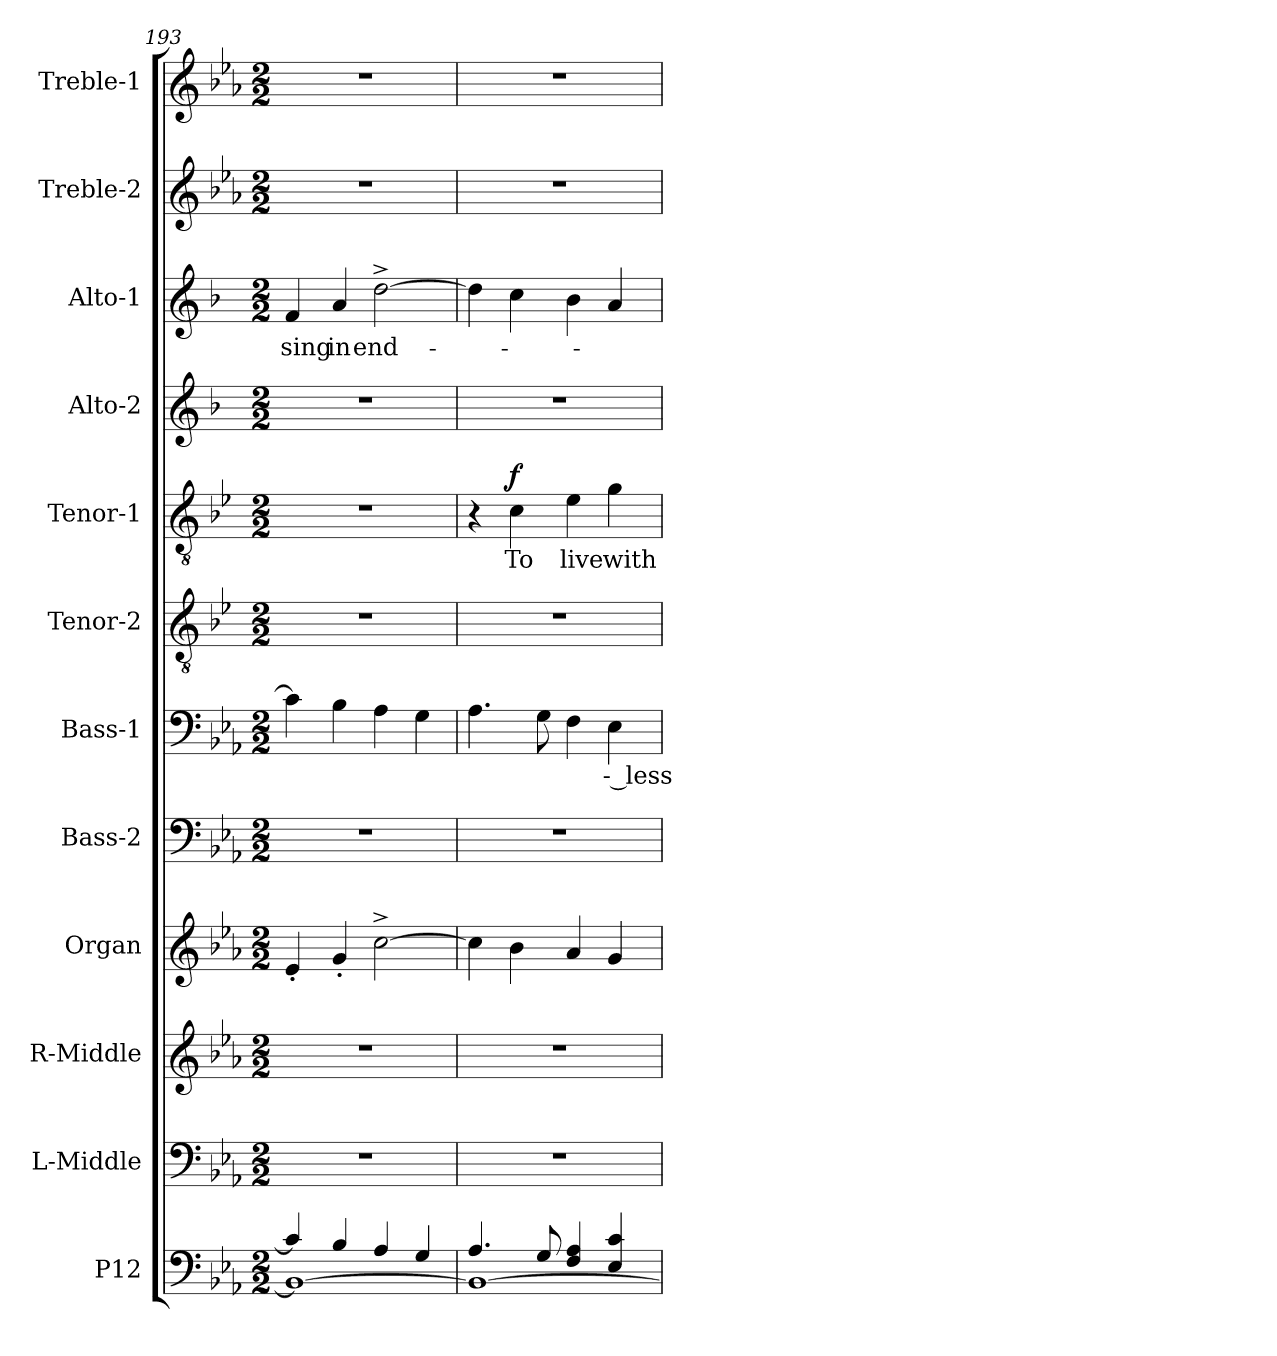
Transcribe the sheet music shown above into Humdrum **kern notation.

**kern	**kern	**kern	**kern	**kern	**kern	**text	**kern	**kern	**text	**dynam	**kern	**kern	**text	**kern	**kern
*part12	*part11	*part10	*part9	*part8	*part7	*part7	*part6	*part5	*part5	*part5	*part4	*part3	*part3	*part2	*part1
*staff12	*staff11	*staff10	*staff9	*staff8	*staff7	*staff7	*staff6	*staff5	*staff5	*staff5	*staff4	*staff3	*staff3	*staff2	*staff1
*I"P12	*I"L-Middle	*I"R-Middle	*I"Organ	*I"Bass-2	*I"Bass-1	*	*I"Tenor-2	*I"Tenor-1	*	*	*I"Alto-2	*I"Alto-1	*	*I"Treble-2	*I"Treble-1
*	*I'L-M	*	*	*I'B2:	*I'B:	*	*I'T2:	*I'T:	*	*	*I'A2:	*I'A:	*	*	*
!!LO:LB:g=z
*clefF4	*clefF4	*clefG2	*clefG2	*clefF4	*clefF4	*	*clefGv2	*clefGv2	*	*	*clefG2	*clefG2	*	*clefG2	*clefG2
*	*	*	*	*	*	*	*ITrd4c7	*ITrd4c7	*	*	*ITrd1c2	*ITrd1c2	*	*ITrd-7c-12	*ITrd-7c-12
*k[b-e-a-]	*k[b-e-a-]	*k[b-e-a-]	*k[b-e-a-]	*k[b-e-a-]	*k[b-e-a-]	*	*k[b-e-a-]	*k[b-e-a-]	*	*	*k[b-e-a-]	*k[b-e-a-]	*	*k[b-e-a-]	*k[b-e-a-]
*E-:	*E-:	*E-:	*E-:	*E-:	*E-:	*	*E-:	*E-:	*	*	*E-:	*E-:	*	*E-:	*E-:
*M2/2	*M2/2	*M2/2	*M2/2	*M2/2	*M2/2	*	*M2/2	*M2/2	*	*	*M2/2	*M2/2	*	*M2/2	*M2/2
=193	=193	=193	=193	=193	=193	=193	=193	=193	=193	=193	=193	=193	=193	=193	=193
*^	*	*	*	*	*	*	*	*	*	*	*	*	*	*	*
!	!	!	!	!	!	!	!	!	!	!	!	!	!	!LO:LY:b:color=#000000	!	!
1BB-i_	4ci/]	1r	1r	4e-'i/	1r	4ci\]	.	1r	1r	.	.	1r	4e-i/	sing	1r	1r
!	!	!	!	!	!	!	!	!	!	!	!	!	!	!LO:LY:b:color=#000000	!	!
.	4B-i/	.	.	4g'i/	.	4B-i\	.	.	.	.	.	.	4gi/	in	.	.
!	!	!	!	!	!	!	!	!	!	!	!	!	!	!LO:LY:b:color=#000000	!	!
.	4A-i/	.	.	[2cc^i\	.	4A-i\	.	.	.	.	.	.	[2cc^i\	end-	.	.
.	4Gi/	.	.	.	.	4Gi\	.	.	.	.	.	.	.	.	.	.
=194	=194	=194	=194	=194	=194	=194	=194	=194	=194	=194	=194	=194	=194	=194	=194	=194
1BB-i_	4.A-i/	1r	1r	4cci\]	1r	4.A-i\	.	1r	4r	.	.	1r	4cci\]	.	1r	1r
!	!	!	!	!	!	!	!	!	!	!LO:LY:b:color=#000000	!	!	!	!	!	!
.	.	.	.	4b-i\	.	.	.	.	4Fi\	To	f	.	4b-i\	.	.	.
.	8Gi/	.	.	.	.	8Gi\	.	.	.	.	.	.	.	.	.	.
!	!	!	!	!	!	!	!	!	!	!LO:LY:b:color=#000000	!	!	!	!	!	!
.	4Fi/ 4A-i	.	.	4a-i/	.	4Fi\	.	.	4A-i\	live	.	.	4a-i\	.	.	.
!	!	!	!	!	!	!	!LO:LY:b:color=#000000	!	!	!	!	!	!	!	!	!
!	!	!	!	!	!	!	!	!	!	!LO:LY:b:color=#000000	!	!	!	!	!	!
.	4E-i/ 4ci	.	.	4gi/	.	4E-i\	-- less	.	4ci\	with	.	.	4gi/	.	.	.
*v	*v	*	*	*	*	*	*	*	*	*	*	*	*	*	*	*
=	=	=	=	=	=	=	=	=	=	=	=	=	=	=	=
*-	*-	*-	*-	*-	*-	*-	*-	*-	*-	*-	*-	*-	*-	*-	*-
